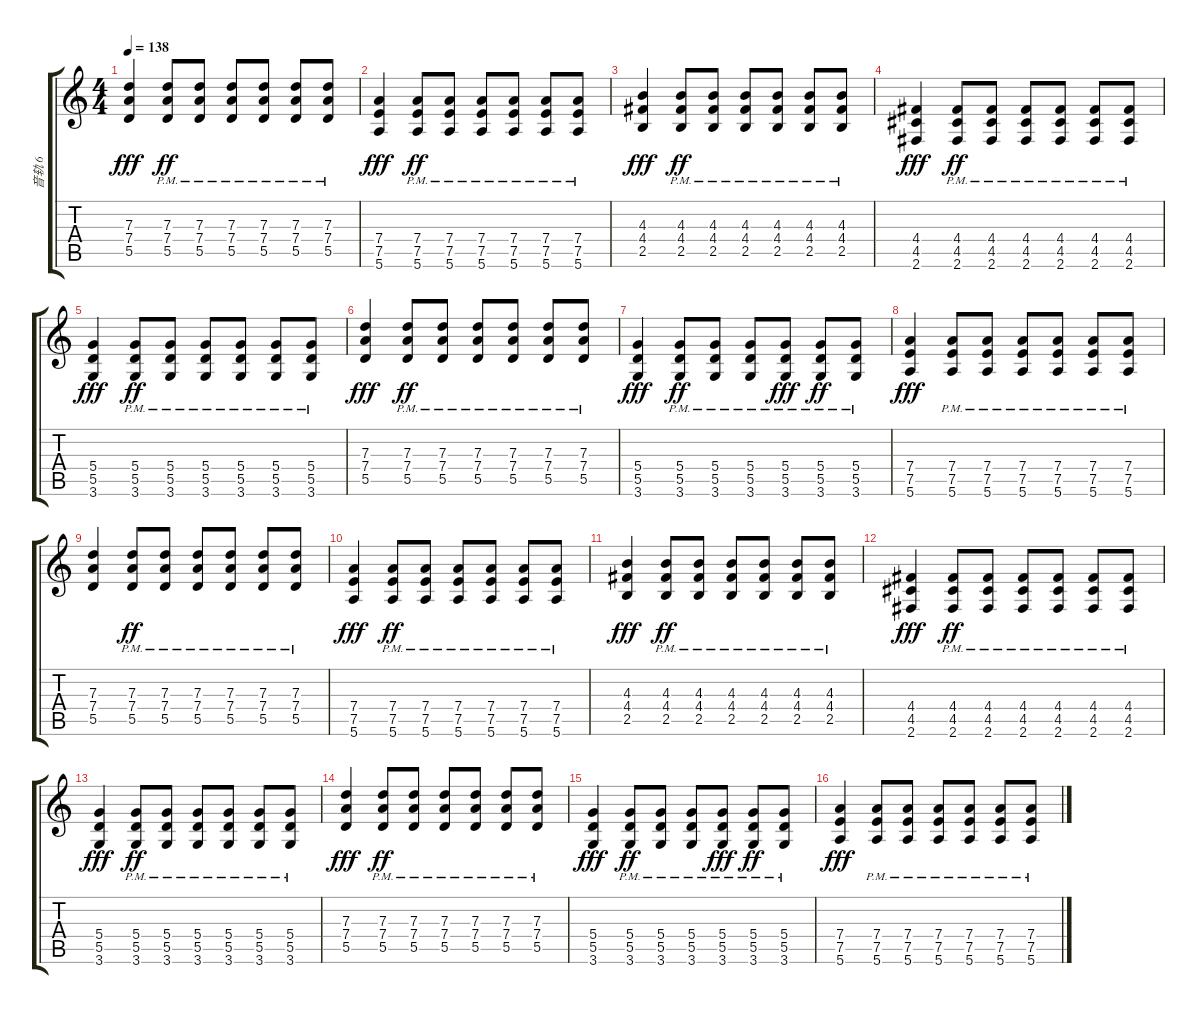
\track ("音轨 6" "音轨 6") {instrument electricguitarmuted}
\staff {score tabs}
\tuning (E4 B3 G3 D3 A2 E2) {hide}
\ts (4 4)
\tempo 138
\clef g2
\ks c
(7.3 7.4 5.5).4{dy fff volume 4 instrument overdrivenguitar} (7.3{pm} 7.4{pm} 5.5{pm}).8{dy ff} (7.3{pm} 7.4{pm} 5.5{pm}).8 (7.3{pm} 7.4{pm} 5.5{pm}).8 (7.3{pm} 7.4{pm} 5.5{pm}).8 (7.3{pm} 7.4{pm} 5.5{pm}).8 (7.3{pm} 7.4{pm} 5.5{pm}).8 |
(7.4 7.5 5.6).4{dy fff} (7.4{pm} 7.5{pm} 5.6{pm}).8{dy ff} (7.4{pm} 7.5{pm} 5.6{pm}).8 (7.4{pm} 7.5{pm} 5.6{pm}).8 (7.4{pm} 7.5{pm} 5.6{pm}).8 (7.4{pm} 7.5{pm} 5.6{pm}).8 (7.4{pm} 7.5{pm} 5.6{pm}).8 |
(4.3 4.4 2.5).4{dy fff} (4.3{pm} 4.4{pm} 2.5{pm}).8{dy ff} (4.3{pm} 4.4{pm} 2.5{pm}).8 (4.3{pm} 4.4{pm} 2.5{pm}).8 (4.3{pm} 4.4{pm} 2.5{pm}).8 (4.3{pm} 4.4{pm} 2.5{pm}).8 (4.3{pm} 4.4{pm} 2.5{pm}).8 |
(4.4 4.5 2.6).4{dy fff} (4.4{pm} 4.5{pm} 2.6{pm}).8{dy ff} (4.4{pm} 4.5{pm} 2.6{pm}).8 (4.4{pm} 4.5{pm} 2.6{pm}).8 (4.4{pm} 4.5{pm} 2.6{pm}).8 (4.4{pm} 4.5{pm} 2.6{pm}).8 (4.4{pm} 4.5{pm} 2.6{pm}).8 |
(5.4 5.5 3.6).4{dy fff} (5.4{pm} 5.5{pm} 3.6{pm}).8{dy ff} (5.4{pm} 5.5{pm} 3.6{pm}).8 (5.4{pm} 5.5{pm} 3.6{pm}).8 (5.4{pm} 5.5{pm} 3.6{pm}).8 (5.4{pm} 5.5{pm} 3.6{pm}).8 (5.4{pm} 5.5{pm} 3.6{pm}).8 |
(7.3 7.4 5.5).4{dy fff} (7.3{pm} 7.4{pm} 5.5{pm}).8{dy ff} (7.3{pm} 7.4{pm} 5.5{pm}).8 (7.3{pm} 7.4{pm} 5.5{pm}).8 (7.3{pm} 7.4{pm} 5.5{pm}).8 (7.3{pm} 7.4{pm} 5.5{pm}).8 (7.3{pm} 7.4{pm} 5.5{pm}).8 |
(5.4 5.5 3.6).4{dy fff} (5.4{pm} 5.5{pm} 3.6{pm}).8{dy ff} (5.4{pm} 5.5{pm} 3.6{pm}).8 (5.4{pm} 5.5{pm} 3.6{pm}).8 (5.4{pm} 5.5{pm} 3.6{pm}).8{dy fff} (5.4{pm} 5.5{pm} 3.6{pm}).8{dy ff} (5.4{pm} 5.5{pm} 3.6{pm}).8 |
(7.4 7.5 5.6).4{dy fff} (7.4{pm} 7.5{pm} 5.6{pm}).8 (7.4{pm} 7.5{pm} 5.6{pm}).8 (7.4{pm} 7.5{pm} 5.6{pm}).8 (7.4{pm} 7.5{pm} 5.6{pm}).8 (7.4{pm} 7.5{pm} 5.6{pm}).8 (7.4{pm} 7.5{pm} 5.6{pm}).8 |
(7.3 7.4 5.5).4{volume 3 instrument overdrivenguitar} (7.3{pm} 7.4{pm} 5.5{pm}).8{dy ff} (7.3{pm} 7.4{pm} 5.5{pm}).8 (7.3{pm} 7.4{pm} 5.5{pm}).8 (7.3{pm} 7.4{pm} 5.5{pm}).8 (7.3{pm} 7.4{pm} 5.5{pm}).8 (7.3{pm} 7.4{pm} 5.5{pm}).8 |
(7.4 7.5 5.6).4{dy fff} (7.4{pm} 7.5{pm} 5.6{pm}).8{dy ff} (7.4{pm} 7.5{pm} 5.6{pm}).8 (7.4{pm} 7.5{pm} 5.6{pm}).8 (7.4{pm} 7.5{pm} 5.6{pm}).8 (7.4{pm} 7.5{pm} 5.6{pm}).8 (7.4{pm} 7.5{pm} 5.6{pm}).8 |
(4.3 4.4 2.5).4{dy fff} (4.3{pm} 4.4{pm} 2.5{pm}).8{dy ff} (4.3{pm} 4.4{pm} 2.5{pm}).8 (4.3{pm} 4.4{pm} 2.5{pm}).8 (4.3{pm} 4.4{pm} 2.5{pm}).8 (4.3{pm} 4.4{pm} 2.5{pm}).8 (4.3{pm} 4.4{pm} 2.5{pm}).8 |
(4.4 4.5 2.6).4{dy fff} (4.4{pm} 4.5{pm} 2.6{pm}).8{dy ff} (4.4{pm} 4.5{pm} 2.6{pm}).8 (4.4{pm} 4.5{pm} 2.6{pm}).8 (4.4{pm} 4.5{pm} 2.6{pm}).8 (4.4{pm} 4.5{pm} 2.6{pm}).8 (4.4{pm} 4.5{pm} 2.6{pm}).8 |
(5.4 5.5 3.6).4{dy fff} (5.4{pm} 5.5{pm} 3.6{pm}).8{dy ff} (5.4{pm} 5.5{pm} 3.6{pm}).8 (5.4{pm} 5.5{pm} 3.6{pm}).8 (5.4{pm} 5.5{pm} 3.6{pm}).8 (5.4{pm} 5.5{pm} 3.6{pm}).8 (5.4{pm} 5.5{pm} 3.6{pm}).8 |
(7.3 7.4 5.5).4{dy fff} (7.3{pm} 7.4{pm} 5.5{pm}).8{dy ff} (7.3{pm} 7.4{pm} 5.5{pm}).8 (7.3{pm} 7.4{pm} 5.5{pm}).8 (7.3{pm} 7.4{pm} 5.5{pm}).8 (7.3{pm} 7.4{pm} 5.5{pm}).8 (7.3{pm} 7.4{pm} 5.5{pm}).8 |
(5.4 5.5 3.6).4{dy fff} (5.4{pm} 5.5{pm} 3.6{pm}).8{dy ff} (5.4{pm} 5.5{pm} 3.6{pm}).8 (5.4{pm} 5.5{pm} 3.6{pm}).8 (5.4{pm} 5.5{pm} 3.6{pm}).8{dy fff} (5.4{pm} 5.5{pm} 3.6{pm}).8{dy ff} (5.4{pm} 5.5{pm} 3.6{pm}).8 |
(7.4 7.5 5.6).4{dy fff} (7.4{pm} 7.5{pm} 5.6{pm}).8 (7.4{pm} 7.5{pm} 5.6{pm}).8 (7.4{pm} 7.5{pm} 5.6{pm}).8 (7.4{pm} 7.5{pm} 5.6{pm}).8 (7.4{pm} 7.5{pm} 5.6{pm}).8 (7.4{pm} 7.5{pm} 5.6{pm}).8
